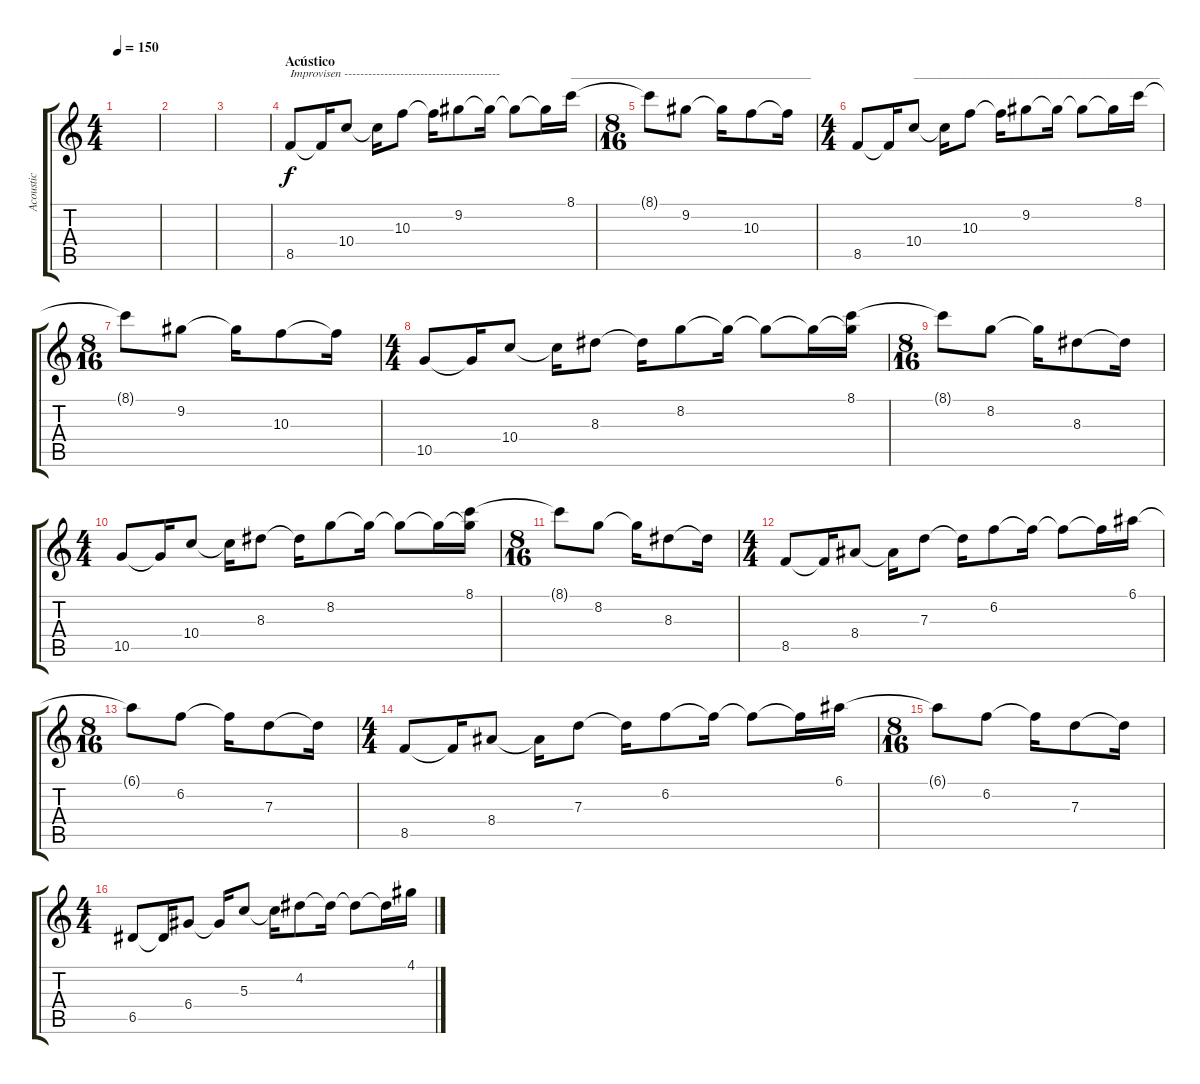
\track ("Acoustic" "Acoustic") {instrument acousticguitarsteel}
\staff {score tabs}
\tuning (E4 B3 G3 D3 A2 E2) {hide}
\ts (4 4)
\tempo 150
\clef g2
\ks c
|
|
|
\section ("" "Acústico")
8.5.8{txt "Improvisen ---------------------------------------"} 8.5{t}.16 10.4.8 10.4{t}.16 10.3.8 10.3{t}.16 9.2.8 9.2{t}.16 9.2{t}.8 9.2{t}.16 8.1.16{txt "________________________________________"} |
\ts (8 16)
8.1{t}.8 9.2.8 9.2{t}.16 10.3.8 10.3{t}.16 |
\ts (4 4)
8.5.8 8.5{t}.16 10.4.8{txt "_________________________________________"} 10.4{t}.16 10.3.8 10.3{t}.16 9.2.8 9.2{t}.16 9.2{t}.8 9.2{t}.16 8.1.16 |
\ts (8 16)
8.1{t}.8 9.2.8 9.2{t}.16 10.3.8 10.3{t}.16 |
\ts (4 4)
10.5.8 10.5{t}.16 10.4.8 10.4{t}.16 8.3.8 8.3{t}.16 8.2.8 8.2{t}.16 8.2{t}.8 8.2{t}.16 (8.1 8.2{t}).16 |
\ts (8 16)
8.1{t}.8 8.2.8 8.2{t}.16 8.3.8 8.3{t}.16 |
\ts (4 4)
10.5.8 10.5{t}.16 10.4.8 10.4{t}.16 8.3.8 8.3{t}.16 8.2.8 8.2{t}.16 8.2{t}.8 8.2{t}.16 (8.1 8.2{t}).16 |
\ts (8 16)
8.1{t}.8 8.2.8 8.2{t}.16 8.3.8 8.3{t}.16 |
\ts (4 4)
8.5.8 8.5{t}.16 8.4.8 8.4{t}.16 7.3.8 7.3{t}.16 6.2.8 6.2{t}.16 6.2{t}.8 6.2{t}.16 6.1.16 |
\ts (8 16)
6.1{t}.8 6.2.8 6.2{t}.16 7.3.8 7.3{t}.16 |
\ts (4 4)
8.5.8 8.5{t}.16 8.4.8 8.4{t}.16 7.3.8 7.3{t}.16 6.2.8 6.2{t}.16 6.2{t}.8 6.2{t}.16 6.1.16 |
\ts (8 16)
6.1{t}.8 6.2.8 6.2{t}.16 7.3.8 7.3{t}.16 |
\ts (4 4)
6.5.8 6.5{t}.16 6.4.8 6.4{t}.16 5.3.8 5.3{t}.16 4.2.8 4.2{t}.16 4.2{t}.8 4.2{t}.16 4.1.16
